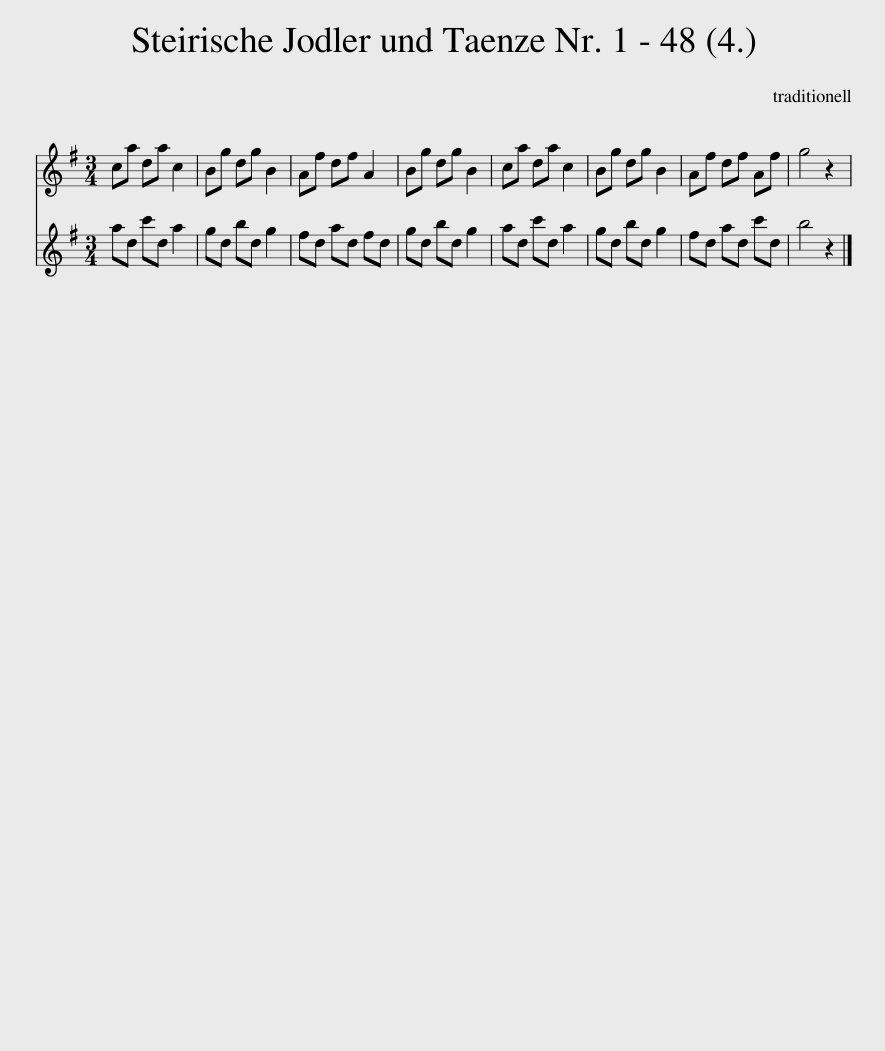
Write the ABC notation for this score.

X:1
%%score 1 2
L:1/8
M:3/4
I:linebreak $
K:G
V:1 treble
V:2 treble
V:1
 ca da c2 | Bg dg B2 | Af df A2 | Bg dg B2 | ca da c2 | %5
 Bg dg B2 | Af df Af | g4 z2 | %8
V:2
 ad c'd a2 | gd bd g2 | fd ad fd | gd bd g2 | ad c'd a2 | %5
 gd bd g2 | fd ad c'd | b4 z2 | %8
